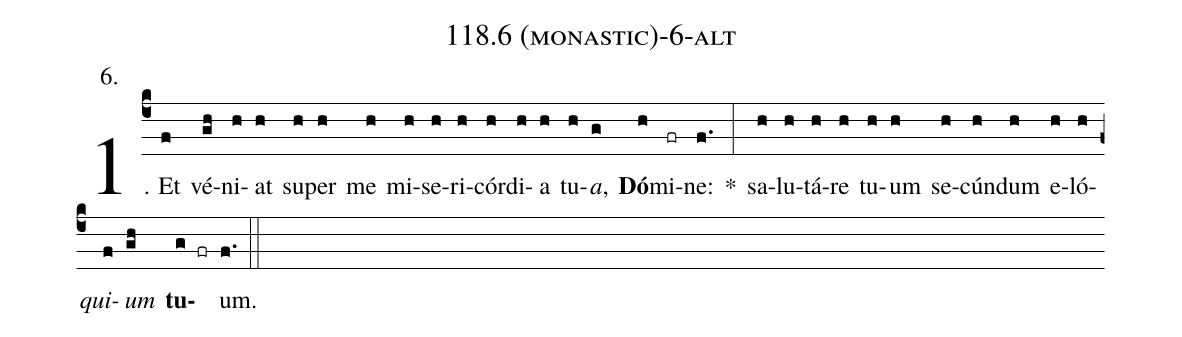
name: 118.6 (monastic)-6-alt;
annotation: 6.;
%%
(c4)1. Et(f) vé(gh)ni(h)at(h) su(h)per(h) me(h) mi(h)se(h)ri(h)cór(h)di(h)a(h) tu(h)<i>a</i>,(g) <b>Dó</b>(h)mi(fr)ne:(f.) *(:) sa(h)lu(h)tá(h)re(h) tu(h)um(h) se(h)cún(h)dum(h) e(h)ló(h)<i>qui</i>(f)<i>um</i>(gh) <b>tu</b>(g fr)um.(f.) (::)
